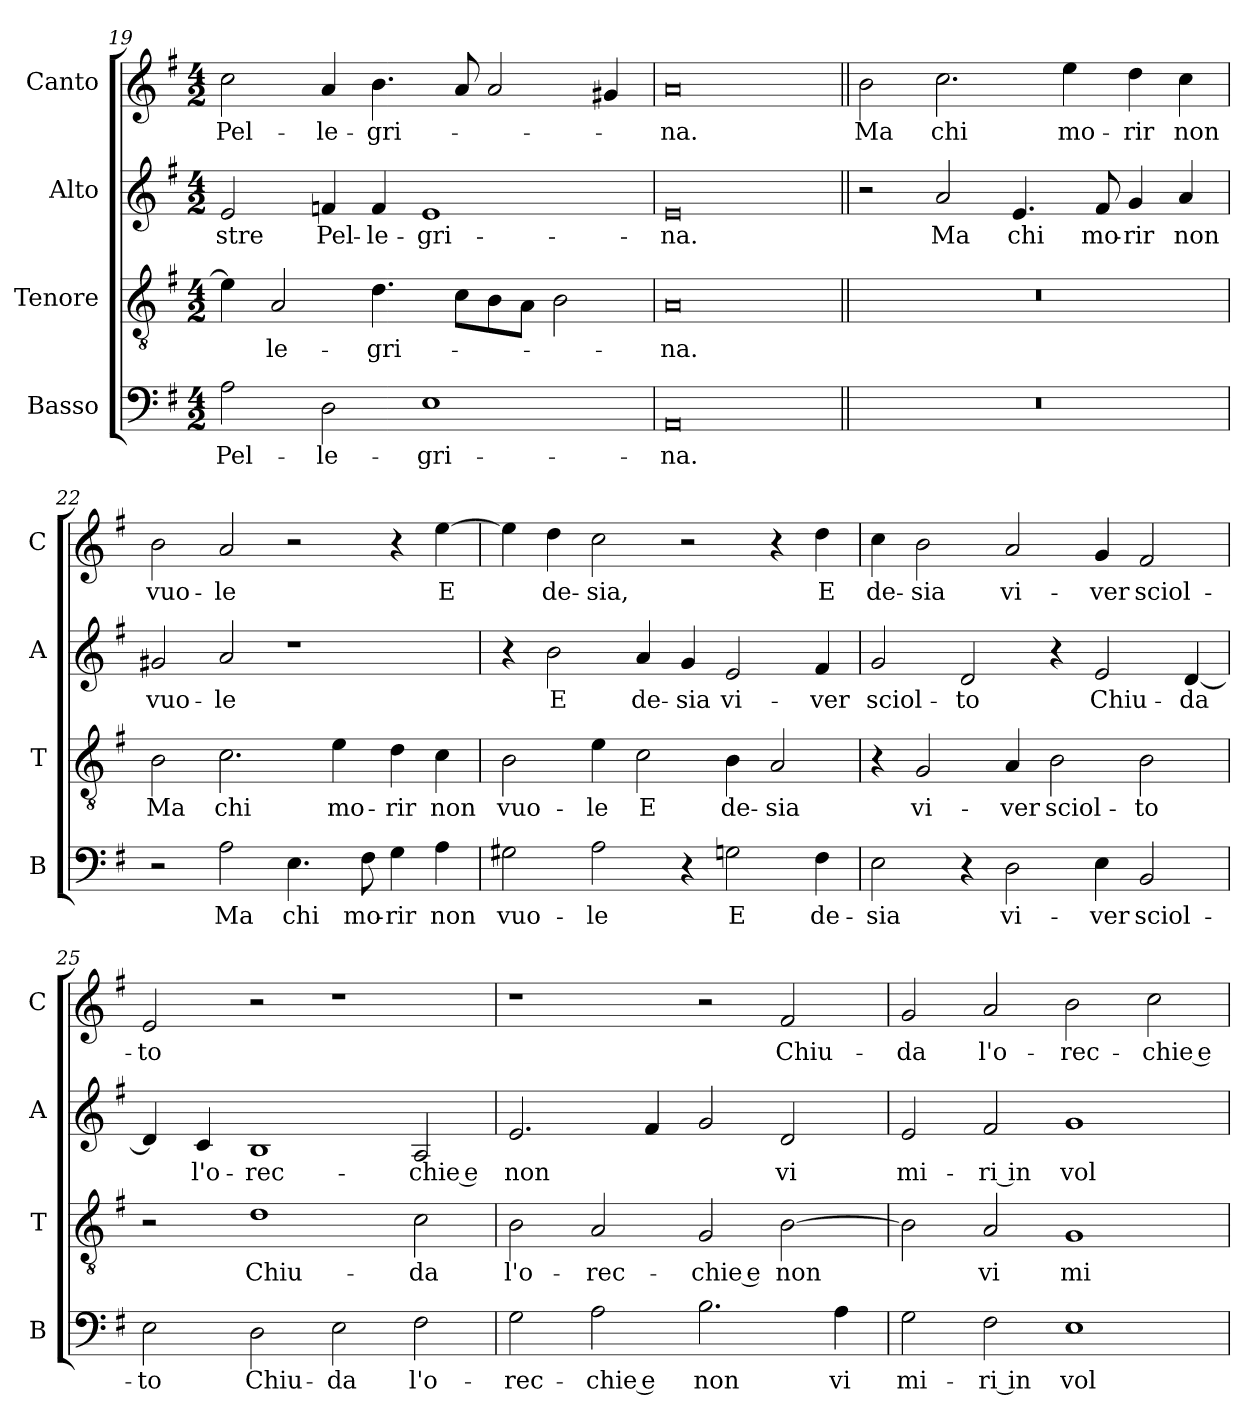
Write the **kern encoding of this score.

**kern	**text	**kern	**text	**kern	**text	**kern	**text
*part4	*part4	*part3	*part3	*part2	*part2	*part1	*part1
*staff4	*staff4	*staff3	*staff3	*staff2	*staff2	*staff1	*staff1
*I"Basso	*	*I"Tenore	*	*I"Alto	*	*I"Canto	*
*I'B	*	*I'T	*	*I'A	*	*I'C	*
*clefF4	*	*clefGv2	*	*clefG2	*	*clefG2	*
*k[f#]	*	*k[f#]	*	*k[f#]	*	*k[f#]	*
*G:	*	*G:	*	*G:	*	*G:	*
*M4/2	*	*M4/2	*	*M4/2	*	*M4/2	*
=19	=19	=19	=19	=19	=19	=19	=19
!	!LO:LY:b	!	!	!	!LO:LY:b	!	!LO:LY:b
2A\	Pel-	4e\]	.	2e/	-stre	2cc\	Pel-
!	!	!	!LO:LY:b	!	!	!	!
.	.	2A/	-le-	.	.	.	.
!	!LO:LY:b	!	!	!	!LO:LY:b	!	!LO:LY:b
2D\	-le-	.	.	4fn/	Pel-	4a/	-le-
!	!	!	!LO:LY:b	!	!LO:LY:b	!	!LO:LY:b
.	.	4.d\	-gri-	4f/	-le-	4.b\	-gri-
!	!LO:LY:b	!	!	!	!LO:LY:b	!	!
1E	-gri-	.	.	1e	-gri-	.	.
.	.	8c\L	.	.	.	8a/	.
.	.	8B\	.	.	.	2a/	.
.	.	8A\J	.	.	.	.	.
.	.	2B\	.	.	.	.	.
.	.	.	.	.	.	4g#X/	.
=20	=20	=20	=20	=20	=20	=20	=20
!	!LO:LY:b	!	!LO:LY:b	!	!LO:LY:b	!	!LO:LY:b
0AA	-na.	0A	-na.	0e	-na.	0a	-na.
!!LO:LB:g=z
=21||	=21||	=21||	=21||	=21||	=21||	=21||	=21||
!	!	!	!	!	!	!	!LO:LY:b
0r	.	0r	.	2r	.	2b\	Ma
!	!	!	!	!	!LO:LY:b	!	!LO:LY:b
.	.	.	.	2a/	Ma	2.cc\	chi
!	!	!	!	!	!LO:LY:b	!	!
.	.	.	.	4.e/	chi	.	.
!	!	!	!	!	!	!	!LO:LY:b
.	.	.	.	.	.	4ee\	mo-
!	!	!	!	!	!LO:LY:b	!	!
.	.	.	.	8f#/	mo-	.	.
!	!	!	!	!	!LO:LY:b	!	!LO:LY:b
.	.	.	.	4g/	-rir	4dd\	-rir
!	!	!	!	!	!LO:LY:b	!	!LO:LY:b
.	.	.	.	4a/	non	4cc\	non
=22	=22	=22	=22	=22	=22	=22	=22
!	!	!	!LO:LY:b	!	!LO:LY:b	!	!LO:LY:b
2r	.	2B\	Ma	2g#X/	vuo-	2b\	vuo-
!	!LO:LY:b	!	!LO:LY:b	!	!LO:LY:b	!	!LO:LY:b
2A\	Ma	2.c\	chi	2a/	-le	2a/	-le
!	!LO:LY:b	!	!	!	!	!	!
4.E\	chi	.	.	1r	.	2r	.
!	!	!	!LO:LY:b	!	!	!	!
.	.	4e\	mo-	.	.	.	.
!	!LO:LY:b	!	!	!	!	!	!
8F#\	mo-	.	.	.	.	.	.
!	!LO:LY:b	!	!LO:LY:b	!	!	!	!
4G\	-rir	4d\	-rir	.	.	4r	.
!	!LO:LY:b	!	!LO:LY:b	!	!	!	!LO:LY:b
4A\	non	4c\	non	.	.	[4ee\	E
=23	=23	=23	=23	=23	=23	=23	=23
!	!LO:LY:b	!	!LO:LY:b	!	!	!	!
2G#X\	vuo-	2B\	vuo-	4r	.	4ee\]	.
!	!	!	!	!	!LO:LY:b	!	!LO:LY:b
.	.	.	.	2b\	E	4dd\	de-
!	!LO:LY:b	!	!LO:LY:b	!	!	!	!LO:LY:b
2A\	-le	4e\	-le	.	.	2cc\	-sia,
!	!	!	!LO:LY:b	!	!LO:LY:b	!	!
.	.	2c\	E	4a/	de-	.	.
!	!	!	!	!	!LO:LY:b	!	!
4r	.	.	.	4g/	-sia	2r	.
!	!LO:LY:b	!	!LO:LY:b	!	!LO:LY:b	!	!
2Gn\	E	4B\	de-	2e/	vi-	.	.
!	!	!	!LO:LY:b	!	!	!	!
.	.	2A/	-sia	.	.	4r	.
!	!LO:LY:b	!	!	!	!LO:LY:b	!	!LO:LY:b
4F#\	de-	.	.	4f#/	-ver	4dd\	E
!!LO:PB:g=z
=24	=24	=24	=24	=24	=24	=24	=24
!	!LO:LY:b	!	!	!	!LO:LY:b	!	!LO:LY:b
2E\	-sia	4r	.	2g/	sciol-	4cc\	de-
!	!	!	!LO:LY:b	!	!	!	!LO:LY:b
.	.	2G/	vi-	.	.	2b\	-sia
!	!	!	!	!	!LO:LY:b	!	!
4r	.	.	.	2d/	-to	.	.
!	!LO:LY:b	!	!LO:LY:b	!	!	!	!LO:LY:b
2D\	vi-	4A/	-ver	.	.	2a/	vi-
!	!	!	!LO:LY:b	!	!	!	!
.	.	2B\	sciol-	4r	.	.	.
!	!LO:LY:b	!	!	!	!LO:LY:b	!	!LO:LY:b
4E\	-ver	.	.	2e/	Chiu-	4g/	-ver
!	!LO:LY:b	!	!LO:LY:b	!	!	!	!LO:LY:b
2BB/	sciol-	2B\	-to	.	.	2f#/	sciol-
!	!	!	!	!	!LO:LY:b	!	!
.	.	.	.	[4d/	-da	.	.
=25	=25	=25	=25	=25	=25	=25	=25
!	!LO:LY:b	!	!	!	!	!	!LO:LY:b
2E\	-to	2r	.	4d/]	.	2e/	-to
!	!	!	!	!	!LO:LY:b	!	!
.	.	.	.	4c/	l'o-	.	.
!	!LO:LY:b	!	!LO:LY:b	!	!LO:LY:b	!	!
2D\	Chiu-	1d	Chiu-	1B	-rec-	2r	.
!	!LO:LY:b	!	!	!	!	!	!
2E\	-da	.	.	.	.	1r	.
!	!LO:LY:b	!	!LO:LY:b	!	!LO:LY:b	!	!
2F#\	l'o-	2c\	-da	2A/	-chie e	.	.
=26	=26	=26	=26	=26	=26	=26	=26
!	!LO:LY:b	!	!LO:LY:b	!	!LO:LY:b	!	!
2G\	-rec-	2B\	l'o-	2.e/	non	1r	.
!	!LO:LY:b	!	!LO:LY:b	!	!	!	!
2A\	-chie e	2A/	-rec-	.	.	.	.
.	.	.	.	4f#/	.	.	.
!	!LO:LY:b	!	!LO:LY:b	!	!	!	!
2.B\	non	2G/	-chie e	2g/	.	2r	.
!	!	!	!LO:LY:b	!	!LO:LY:b	!	!LO:LY:b
.	.	[2B\	non	2d/	vi	2f#/	Chiu-
!	!LO:LY:b	!	!	!	!	!	!
4A\	vi	.	.	.	.	.	.
=27	=27	=27	=27	=27	=27	=27	=27
!	!LO:LY:b	!	!	!	!LO:LY:b	!	!LO:LY:b
2G\	mi-	2B\]	.	2e/	mi-	2g/	-da
!	!LO:LY:b	!	!LO:LY:b	!	!LO:LY:b	!	!LO:LY:b
2F#\	-ri in	2A/	vi	2f#/	-ri in	2a/	l'o-
!	!LO:LY:b	!	!LO:LY:b	!	!LO:LY:b	!	!LO:LY:b
1E	vol-	1G	mi-	1g	vol-	2b\	-rec-
!	!	!	!	!	!	!	!LO:LY:b
.	.	.	.	.	.	2cc\	-chie e
=	=	=	=	=	=	=	=
*-	*-	*-	*-	*-	*-	*-	*-
